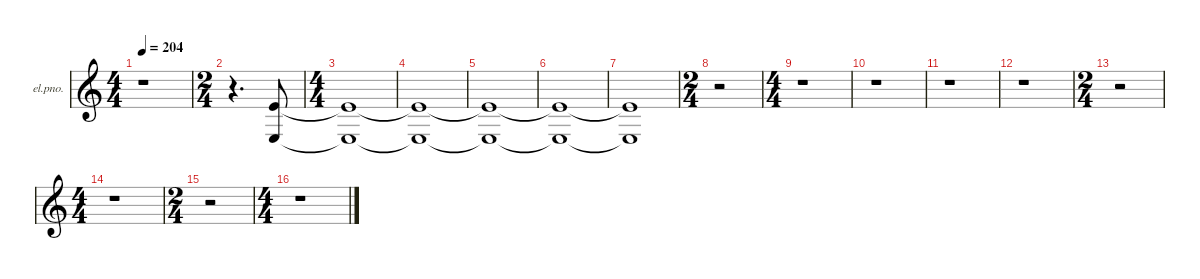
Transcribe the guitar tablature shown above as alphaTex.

\defaultSystemsLayout 4
\hideDynamics
\bracketExtendMode nobrackets
\firstSystemTrackNameOrientation horizontal
\otherSystemsTrackNameOrientation horizontal
\track ("Rhodes piano" "el.pno.") {instrument electricpiano1}
\staff {score}
\tuning (E4 B3 G3 D3 A2 E2 B1)
\ts (4 4)
\beaming (8 2 2 2 2)
\tempo 204
\clef g2
\ks c
r.1{dy f instrument tubularbells beam Down} |
\ts (2 4)
\beaming (8 2 2)
r.4{d beam Down} (5.2 2.4).8{beam Up} |
\ts (4 4)
\beaming (8 2 2 2 2)
(5.2{t} 2.4{t}).1{beam Up} |
(5.2{t} 2.4{t}).1{beam Up} |
(5.2{t} 2.4{t}).1{beam Up} |
(5.2{t} 2.4{t}).1{beam Up} |
\beaming (8 3 2 2 1)
(5.2{t} 2.4{t}).1{beam Up} |
\ts (2 4)
\beaming (8 4)
r.2{instrument electricpiano1 beam Down} |
\ts (4 4)
\beaming (8 3 2 2 1)
r.1{beam Down} |
\beaming (8 2 2 2 2)
r.1{beam Down} |
r.1{beam Down} |
r.1{beam Down} |
\ts (2 4)
\beaming (8 2 2)
r.2{beam Down} |
\ts (4 4)
\beaming (8 3 2 2 1)
r.1{beam Down} |
\ts (2 4)
\beaming (8 4)
r.2{beam Down} |
\ts (4 4)
\beaming (8 2 2 2 2)
r.1{beam Down}
